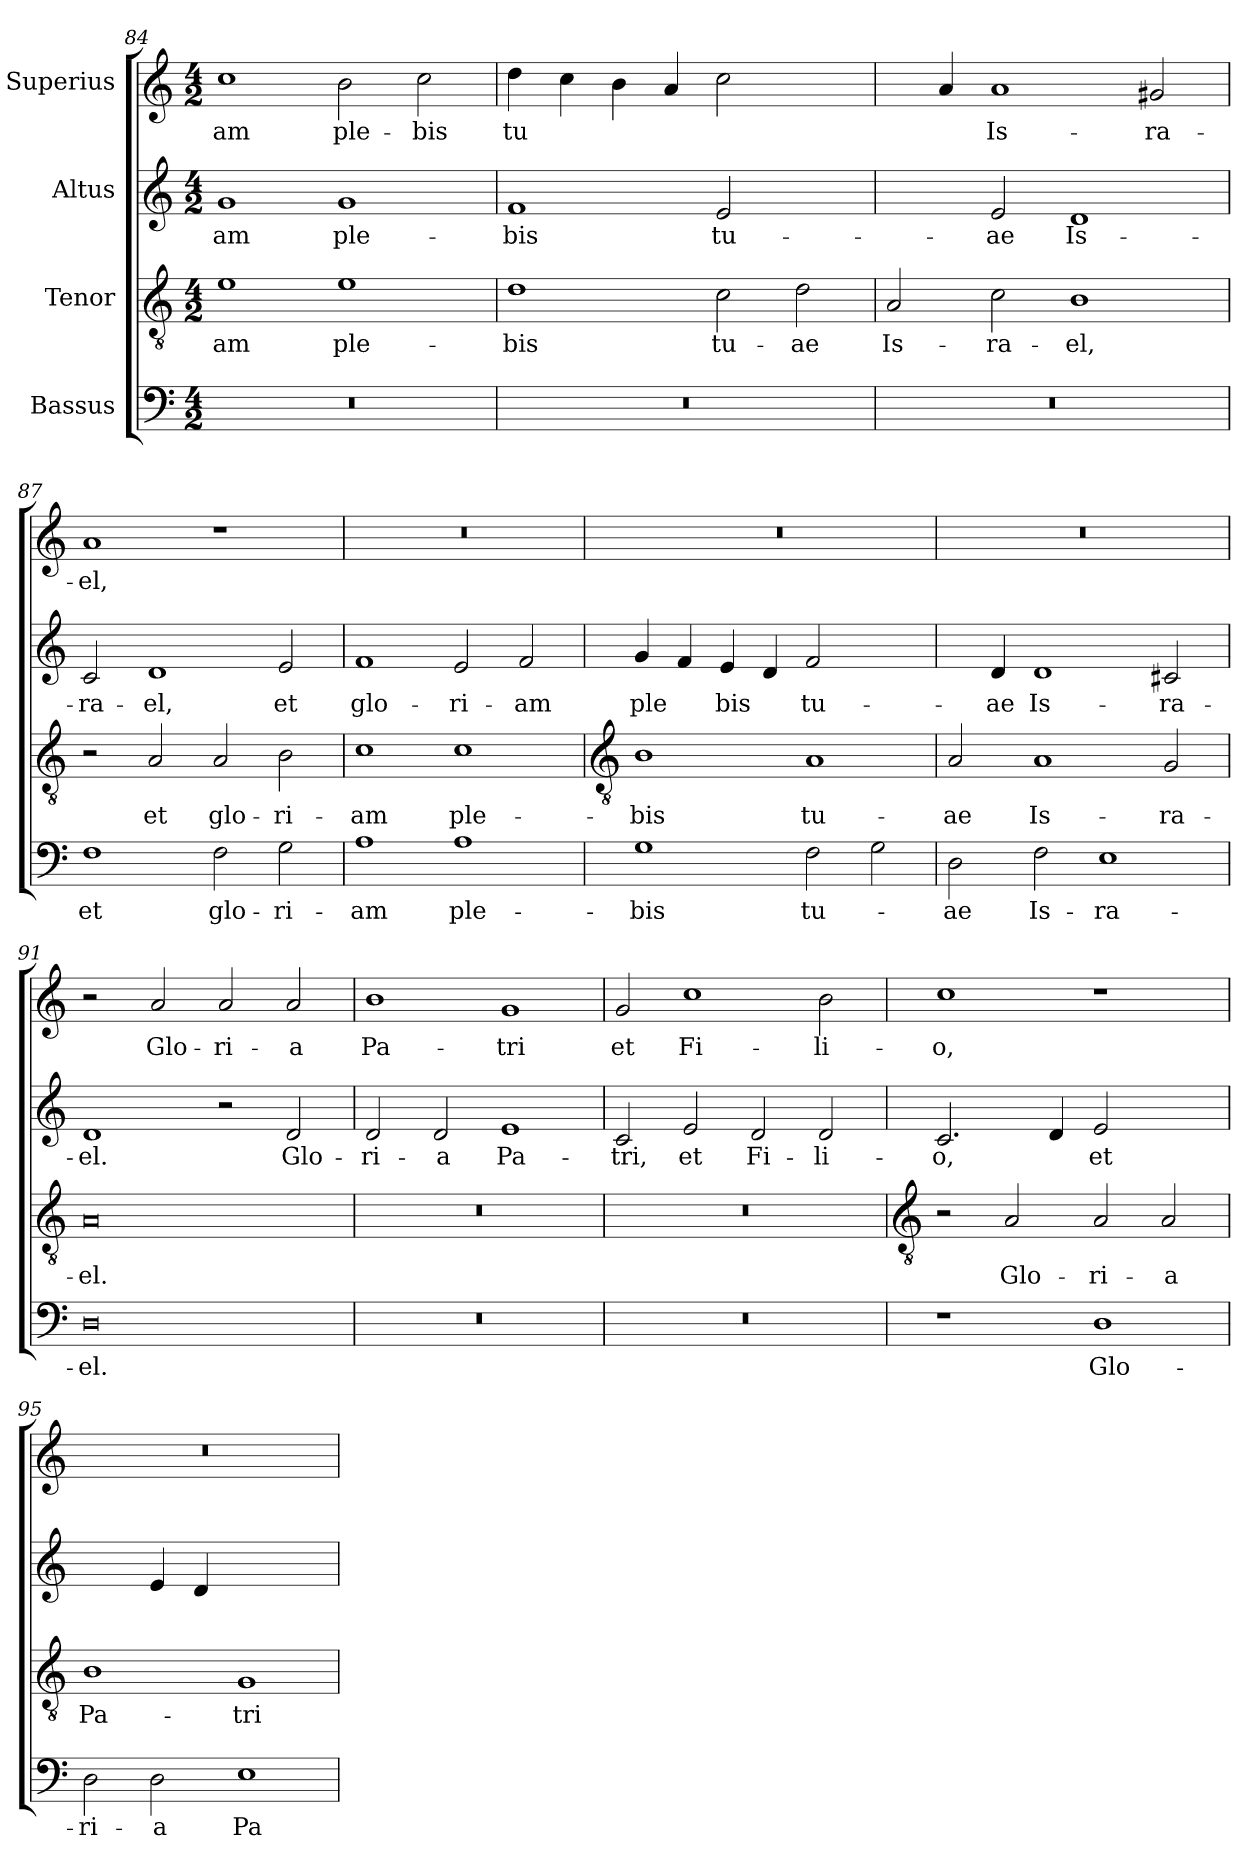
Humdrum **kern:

**kern	**text	**kern	**text	**kern	**text	**kern	**text
*part4	*part4	*part3	*part3	*part2	*part2	*part1	*part1
*staff4	*staff4	*staff3	*staff3	*staff2	*staff2	*staff1	*staff1
*I"Bassus	*	*I"Tenor	*	*I"Altus	*	*I"Superius	*
*clefF4	*	*clefGv2	*	*clefG2	*	*clefG2	*
*k[]	*	*k[]	*	*k[]	*	*k[]	*
*C:	*	*C:	*	*C:	*	*C:	*
*M4/2	*	*M4/2	*	*M4/2	*	*M4/2	*
=84	=84	=84	=84	=84	=84	=84	=84
!	!	!	!LO:LY:b	!	!LO:LY:b	!	!LO:LY:b
0r	.	1e	-am	1g	-am	1cc	-am
!	!	!	!LO:LY:b	!	!LO:LY:b	!	!LO:LY:b
.	.	1e	ple-	1g	ple-	2b	ple-
!	!	!	!	!	!	!	!LO:LY:b
.	.	.	.	.	.	2cc	-bis
=85	=85	=85	=85	=85	=85	=85	=85
!	!	!	!LO:LY:b	!	!LO:LY:b	!	!LO:LY:b
0r	.	1d	-bis	1f	-bis	4dd	tu
.	.	.	.	.	.	4cc	.
.	.	.	.	.	.	4b	.
.	.	.	.	.	.	4a	.
!	!	!	!LO:LY:b	!	!LO:LY:b	!	!
.	.	2c	tu-	2e	tu-	2cc	.
!	!	!	!LO:LY:b	!	!	!	!LO:LY:b
.	.	2d	-ae	[2fyy	.	[2byy	ae
=86	=86	=86	=86	=86	=86	=86	=86
!	!	!	!LO:LY:b	!	!	!	!
0r	.	2A	Is-	2fyy]	.	4byy]	.
.	.	.	.	.	.	4a	.
!	!	!	!LO:LY:b	!	!LO:LY:b	!	!LO:LY:b
.	.	2c	-ra-	2e	-ae	1a	Is-
!	!	!	!LO:LY:b	!	!LO:LY:b	!	!
.	.	1B	-el,	1d	Is-	.	.
!	!	!	!	!	!	!	!LO:LY:b
.	.	.	.	.	.	2g#	-ra-
=87	=87	=87	=87	=87	=87	=87	=87
!	!LO:LY:b	!	!	!	!LO:LY:b	!	!LO:LY:b
1F	et	2r	.	2c	-ra-	1a	-el,
!	!	!	!LO:LY:b	!	!LO:LY:b	!	!
.	.	2A	et	1d	-el,	.	.
!	!LO:LY:b	!	!LO:LY:b	!	!	!	!
2F	glo-	2A	glo-	.	.	1r	.
!	!LO:LY:b	!	!LO:LY:b	!	!LO:LY:b	!	!
2G	-ri-	2B	-ri-	2e	et	.	.
=88	=88	=88	=88	=88	=88	=88	=88
!	!LO:LY:b	!	!LO:LY:b	!	!LO:LY:b	!	!
1A	-am	1c	-am	1f	glo-	0r	.
!	!LO:LY:b	!	!LO:LY:b	!	!LO:LY:b	!	!
1A	ple-	1c	ple-	2e	-ri-	.	.
!	!	!	!	!	!LO:LY:b	!	!
.	.	.	.	2f	-am	.	.
!!LO:LB:g=z
=89	=89	=89	=89	=89	=89	=89	=89
*	*	*clefGv2	*	*	*	*	*
!	!LO:LY:b	!	!LO:LY:b	!	!LO:LY:b	!	!
1G	-bis	1B	-bis	4g	ple	0r	.
.	.	.	.	4f	.	.	.
!	!	!	!	!	!LO:LY:b	!	!
.	.	.	.	4e	bis	.	.
.	.	.	.	4d	.	.	.
!	!LO:LY:b	!	!LO:LY:b	!	!LO:LY:b	!	!
2F	tu-	1A	tu-	2f	tu-	.	.
2G	.	.	.	[2eyy	.	.	.
=90	=90	=90	=90	=90	=90	=90	=90
!	!LO:LY:b	!	!LO:LY:b	!	!	!	!
2D	-ae	2A	-ae	4eyy]	.	0r	.
!	!	!	!	!	!LO:LY:b	!	!
.	.	.	.	4d	-ae	.	.
!	!LO:LY:b	!	!LO:LY:b	!	!LO:LY:b	!	!
2F	Is-	1A	Is-	1d	Is-	.	.
!	!LO:LY:b	!	!	!	!	!	!
1E	-ra-	.	.	.	.	.	.
!	!	!	!LO:LY:b	!	!LO:LY:b	!	!
.	.	2G	-ra-	2c#	-ra-	.	.
=91	=91	=91	=91	=91	=91	=91	=91
!	!LO:LY:b	!	!LO:LY:b	!	!LO:LY:b	!	!
0D	-el.	0A	-el.	1d	-el.	2r	.
!	!	!	!	!	!	!	!LO:LY:b
.	.	.	.	.	.	2a	Glo-
!	!	!	!	!	!	!	!LO:LY:b
.	.	.	.	2r	.	2a	-ri-
!	!	!	!	!	!LO:LY:b	!	!LO:LY:b
.	.	.	.	2d	Glo-	2a	-a
=92	=92	=92	=92	=92	=92	=92	=92
!	!	!	!	!	!LO:LY:b	!	!LO:LY:b
0r	.	0r	.	2d	-ri-	1b	Pa-
!	!	!	!	!	!LO:LY:b	!	!
.	.	.	.	2d	-a	.	.
!	!	!	!	!	!LO:LY:b	!	!LO:LY:b
.	.	.	.	1e	Pa-	1g	-tri
=93	=93	=93	=93	=93	=93	=93	=93
!	!	!	!	!	!LO:LY:b	!	!LO:LY:b
0r	.	0r	.	2c	-tri,	2g	et
!	!	!	!	!	!LO:LY:b	!	!LO:LY:b
.	.	.	.	2e	et	1cc	Fi-
!	!	!	!	!	!LO:LY:b	!	!
.	.	.	.	2d	Fi-	.	.
!	!	!	!	!	!LO:LY:b	!	!LO:LY:b
.	.	.	.	2d	-li-	2b	-li-
!!LO:LB:g=z
=94	=94	=94	=94	=94	=94	=94	=94
*	*	*clefGv2	*	*	*	*	*
!	!	!	!	!	!LO:LY:b	!	!LO:LY:b
1r	.	2r	.	2.c	-o,	1cc	-o,
!	!	!	!LO:LY:b	!	!	!	!
.	.	2A	Glo-	.	.	.	.
.	.	.	.	4d	.	.	.
!	!LO:LY:b	!	!LO:LY:b	!	!LO:LY:b	!	!
1D	Glo-	2A	-ri-	2e	et	1r	.
!	!	!	!LO:LY:b	!	!LO:LY:b	!	!
.	.	2A	-a	[2fyy	Fi-	.	.
=95	=95	=95	=95	=95	=95	=95	=95
!	!LO:LY:b	!	!LO:LY:b	!	!	!	!
2D	-ri-	1B	Pa-	2fyy]	.	0r	.
!	!LO:LY:b	!	!	!	!	!	!
2D	-a	.	.	4e	.	.	.
.	.	.	.	4d	.	.	.
!	!LO:LY:b	!	!LO:LY:b	!	!	!	!
1E	Pa-	1G	-tri	[1gyy	.	.	.
=	=	=	=	=	=	=	=
*-	*-	*-	*-	*-	*-	*-	*-
